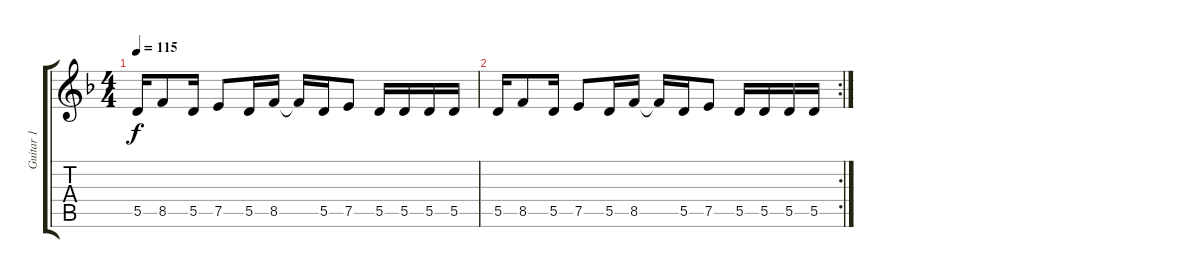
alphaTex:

\track ("Guitar 1" "Guitar 1") {instrument distortionguitar}
\staff {score tabs}
\tuning (E4 B3 G3 D3 A2 E2) {hide}
\ts (4 4)
\tempo 115
\clef g2
\ks f
5.5.16{dy f} 8.5.8 5.5.16 7.5.8 5.5.16 8.5.16 8.5{t}.16 5.5.16 7.5.8 5.5.16 5.5.16 5.5.16 5.5.16 |
\rc 2
5.5.16 8.5.8 5.5.16 7.5.8 5.5.16 8.5.16 8.5{t}.16 5.5.16 7.5.8 5.5.16 5.5.16 5.5.16 5.5.16
